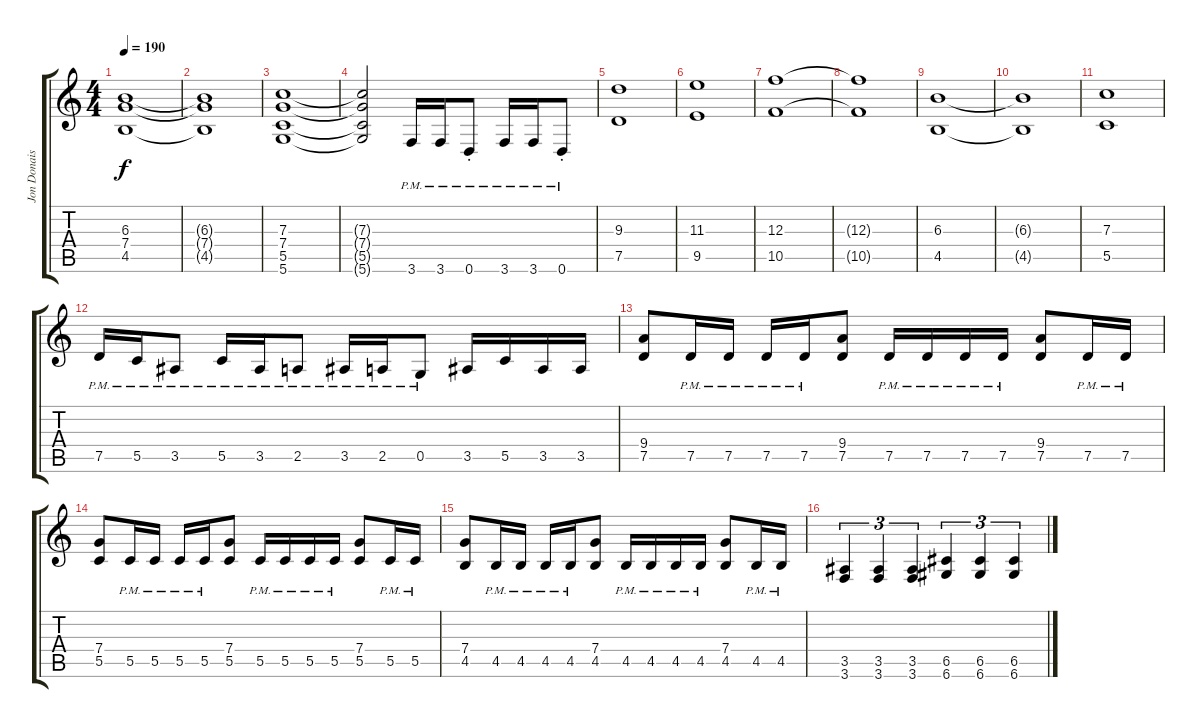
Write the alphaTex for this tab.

\track ("Jon Donais" "Jon Donais") {instrument distortionguitar}
\staff {score tabs}
\tuning (D4 A3 F3 C3 G2 D2) {hide}
\ts (4 4)
\tempo 190
\clef g2
\ks c
(6.3 7.4 4.5).1{dy f} |
(6.3{t} 7.4{t} 4.5{t}).1 |
(7.3 7.4 5.5 5.6).1 |
(7.3{t} 7.4{t} 5.5{t} 5.6{t}).2 3.6{pm}.16 3.6{pm}.16 0.6{pm st}.8 3.6{pm}.16 3.6{pm}.16 0.6{pm st}.8 |
(9.3 7.5).1 |
(11.3 9.5).1 |
(12.3 10.5).1 |
(12.3{t} 10.5{t}).1 |
(6.3 4.5).1 |
(6.3{t} 4.5{t}).1 |
(7.3 5.5).1 |
7.5{pm}.16 5.5{pm}.16 3.5{pm}.8 5.5{pm}.16 3.5{pm}.16 2.5{pm}.8 3.5{pm}.16 2.5{pm}.16 0.5{pm}.8 3.5.16 5.5.16 3.5.16 3.5.16 |
(9.4 7.5).8 7.5{pm}.16 7.5{pm}.16 7.5{pm}.16 7.5{pm}.16 (9.4 7.5).8 7.5{pm}.16 7.5{pm}.16 7.5{pm}.16 7.5{pm}.16 (9.4 7.5).8 7.5{pm}.16 7.5{pm}.16 |
(7.4 5.5).8 5.5{pm}.16 5.5{pm}.16 5.5{pm}.16 5.5{pm}.16 (7.4 5.5).8 5.5{pm}.16 5.5{pm}.16 5.5{pm}.16 5.5{pm}.16 (7.4 5.5).8 5.5{pm}.16 5.5{pm}.16 |
(7.4 4.5).8 4.5{pm}.16 4.5{pm}.16 4.5{pm}.16 4.5{pm}.16 (7.4 4.5).8 4.5{pm}.16 4.5{pm}.16 4.5{pm}.16 4.5{pm}.16 (7.4 4.5).8 4.5{pm}.16 4.5{pm}.16 |
(3.5 3.6).4{tu (3 2)} (3.5 3.6).4{tu (3 2)} (3.5 3.6).4{tu (3 2)} (6.5 6.6).4{tu (3 2)} (6.5 6.6).4{tu (3 2)} (6.5 6.6).4{tu (3 2)}
